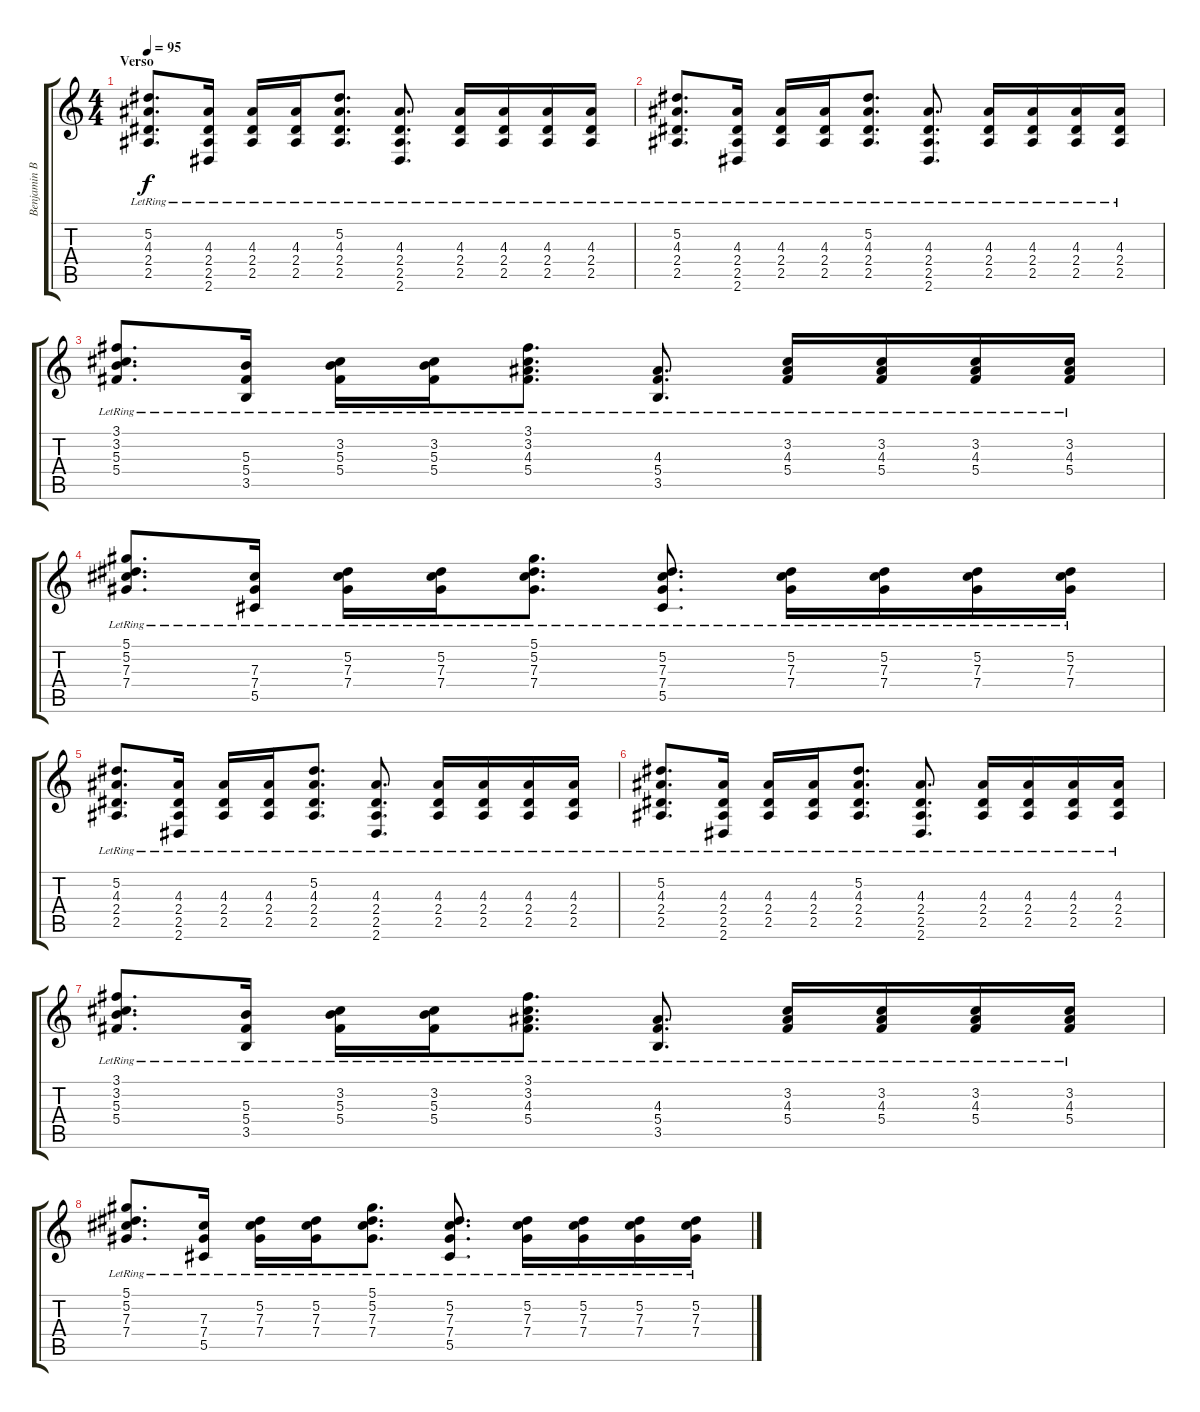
\track ("Benjamin Burnley" "Benjamin B") {instrument distortionguitar}
\staff {score tabs}
\tuning (Eb4 Bb3 Gb3 Db3 Ab2 Db2) {hide}
\ts (4 4)
\section ("" "Verso")
\tempo 95
\clef g2
\ks c
(5.2{lr} 4.3{lr} 2.4{lr} 2.5{lr}).8{d dy f volume 8 instrument electricguitarclean} (4.3{lr} 2.4{lr} 2.5{lr} 2.6{lr}).16 (4.3{lr} 2.4{lr} 2.5{lr}).16 (4.3{lr} 2.4{lr} 2.5{lr}).16 (5.2{lr} 4.3{lr} 2.4{lr} 2.5{lr}).8{d} (4.3{lr} 2.4{lr} 2.5{lr} 2.6{lr}).8{d} (4.3{lr} 2.4{lr} 2.5{lr}).16 (4.3{lr} 2.4{lr} 2.5{lr}).16 (4.3{lr} 2.4{lr} 2.5{lr}).16 (4.3{lr} 2.4{lr} 2.5{lr}).16 |
(5.2{lr} 4.3{lr} 2.4{lr} 2.5{lr}).8{d} (4.3{lr} 2.4{lr} 2.5{lr} 2.6{lr}).16 (4.3{lr} 2.4{lr} 2.5{lr}).16 (4.3{lr} 2.4{lr} 2.5{lr}).16 (5.2{lr} 4.3{lr} 2.4{lr} 2.5{lr}).8{d} (4.3{lr} 2.4{lr} 2.5{lr} 2.6{lr}).8{d} (4.3{lr} 2.4{lr} 2.5{lr}).16 (4.3{lr} 2.4{lr} 2.5{lr}).16 (4.3{lr} 2.4{lr} 2.5{lr}).16 (4.3{lr} 2.4{lr} 2.5{lr}).16 |
(3.1{lr} 3.2{lr} 5.3{lr} 5.4{lr}).8{d} (5.3{lr} 5.4{lr} 3.5{lr}).16 (3.2{lr} 5.3{lr} 5.4{lr}).16 (3.2{lr} 5.3{lr} 5.4{lr}).16 (3.1{lr} 3.2{lr} 4.3{lr} 5.4{lr}).8{d} (4.3{lr} 5.4{lr} 3.5{lr}).8{d} (3.2{lr} 4.3{lr} 5.4{lr}).16 (3.2{lr} 4.3{lr} 5.4{lr}).16 (3.2{lr} 4.3{lr} 5.4{lr}).16 (3.2{lr} 4.3{lr} 5.4{lr}).16 |
(5.1{lr} 5.2{lr} 7.3{lr} 7.4{lr}).8{d} (7.3{lr} 7.4{lr} 5.5{lr}).16 (5.2{lr} 7.3{lr} 7.4{lr}).16 (5.2{lr} 7.3{lr} 7.4{lr}).16 (5.1{lr} 5.2{lr} 7.3{lr} 7.4{lr}).8{d} (5.2{lr} 7.3{lr} 7.4{lr} 5.5{lr}).8{d} (5.2{lr} 7.3{lr} 7.4{lr}).16 (5.2{lr} 7.3{lr} 7.4{lr}).16 (5.2{lr} 7.3{lr} 7.4{lr}).16 (5.2{lr} 7.3{lr} 7.4{lr}).16 |
(5.2{lr} 4.3{lr} 2.4{lr} 2.5{lr}).8{d} (4.3{lr} 2.4{lr} 2.5{lr} 2.6{lr}).16 (4.3{lr} 2.4{lr} 2.5{lr}).16 (4.3{lr} 2.4{lr} 2.5{lr}).16 (5.2{lr} 4.3{lr} 2.4{lr} 2.5{lr}).8{d} (4.3{lr} 2.4{lr} 2.5{lr} 2.6{lr}).8{d} (4.3{lr} 2.4{lr} 2.5{lr}).16 (4.3{lr} 2.4{lr} 2.5{lr}).16 (4.3{lr} 2.4{lr} 2.5{lr}).16 (4.3{lr} 2.4{lr} 2.5{lr}).16 |
(5.2{lr} 4.3{lr} 2.4{lr} 2.5{lr}).8{d} (4.3{lr} 2.4{lr} 2.5{lr} 2.6{lr}).16 (4.3{lr} 2.4{lr} 2.5{lr}).16 (4.3{lr} 2.4{lr} 2.5{lr}).16 (5.2{lr} 4.3{lr} 2.4{lr} 2.5{lr}).8{d} (4.3{lr} 2.4{lr} 2.5{lr} 2.6{lr}).8{d} (4.3{lr} 2.4{lr} 2.5{lr}).16 (4.3{lr} 2.4{lr} 2.5{lr}).16 (4.3{lr} 2.4{lr} 2.5{lr}).16 (4.3{lr} 2.4{lr} 2.5{lr}).16 |
(3.1{lr} 3.2{lr} 5.3{lr} 5.4{lr}).8{d} (5.3{lr} 5.4{lr} 3.5{lr}).16 (3.2{lr} 5.3{lr} 5.4{lr}).16 (3.2{lr} 5.3{lr} 5.4{lr}).16 (3.1{lr} 3.2{lr} 4.3{lr} 5.4{lr}).8{d} (4.3{lr} 5.4{lr} 3.5{lr}).8{d} (3.2{lr} 4.3{lr} 5.4{lr}).16 (3.2{lr} 4.3{lr} 5.4{lr}).16 (3.2{lr} 4.3{lr} 5.4{lr}).16 (3.2{lr} 4.3{lr} 5.4{lr}).16 |
(5.1{lr} 5.2{lr} 7.3{lr} 7.4{lr}).8{d} (7.3{lr} 7.4{lr} 5.5{lr}).16 (5.2{lr} 7.3{lr} 7.4{lr}).16 (5.2{lr} 7.3{lr} 7.4{lr}).16 (5.1{lr} 5.2{lr} 7.3{lr} 7.4{lr}).8{d} (5.2{lr} 7.3{lr} 7.4{lr} 5.5{lr}).8{d} (5.2{lr} 7.3{lr} 7.4{lr}).16 (5.2{lr} 7.3{lr} 7.4{lr}).16 (5.2{lr} 7.3{lr} 7.4{lr}).16 (5.2{lr} 7.3{lr} 7.4{lr}).16
